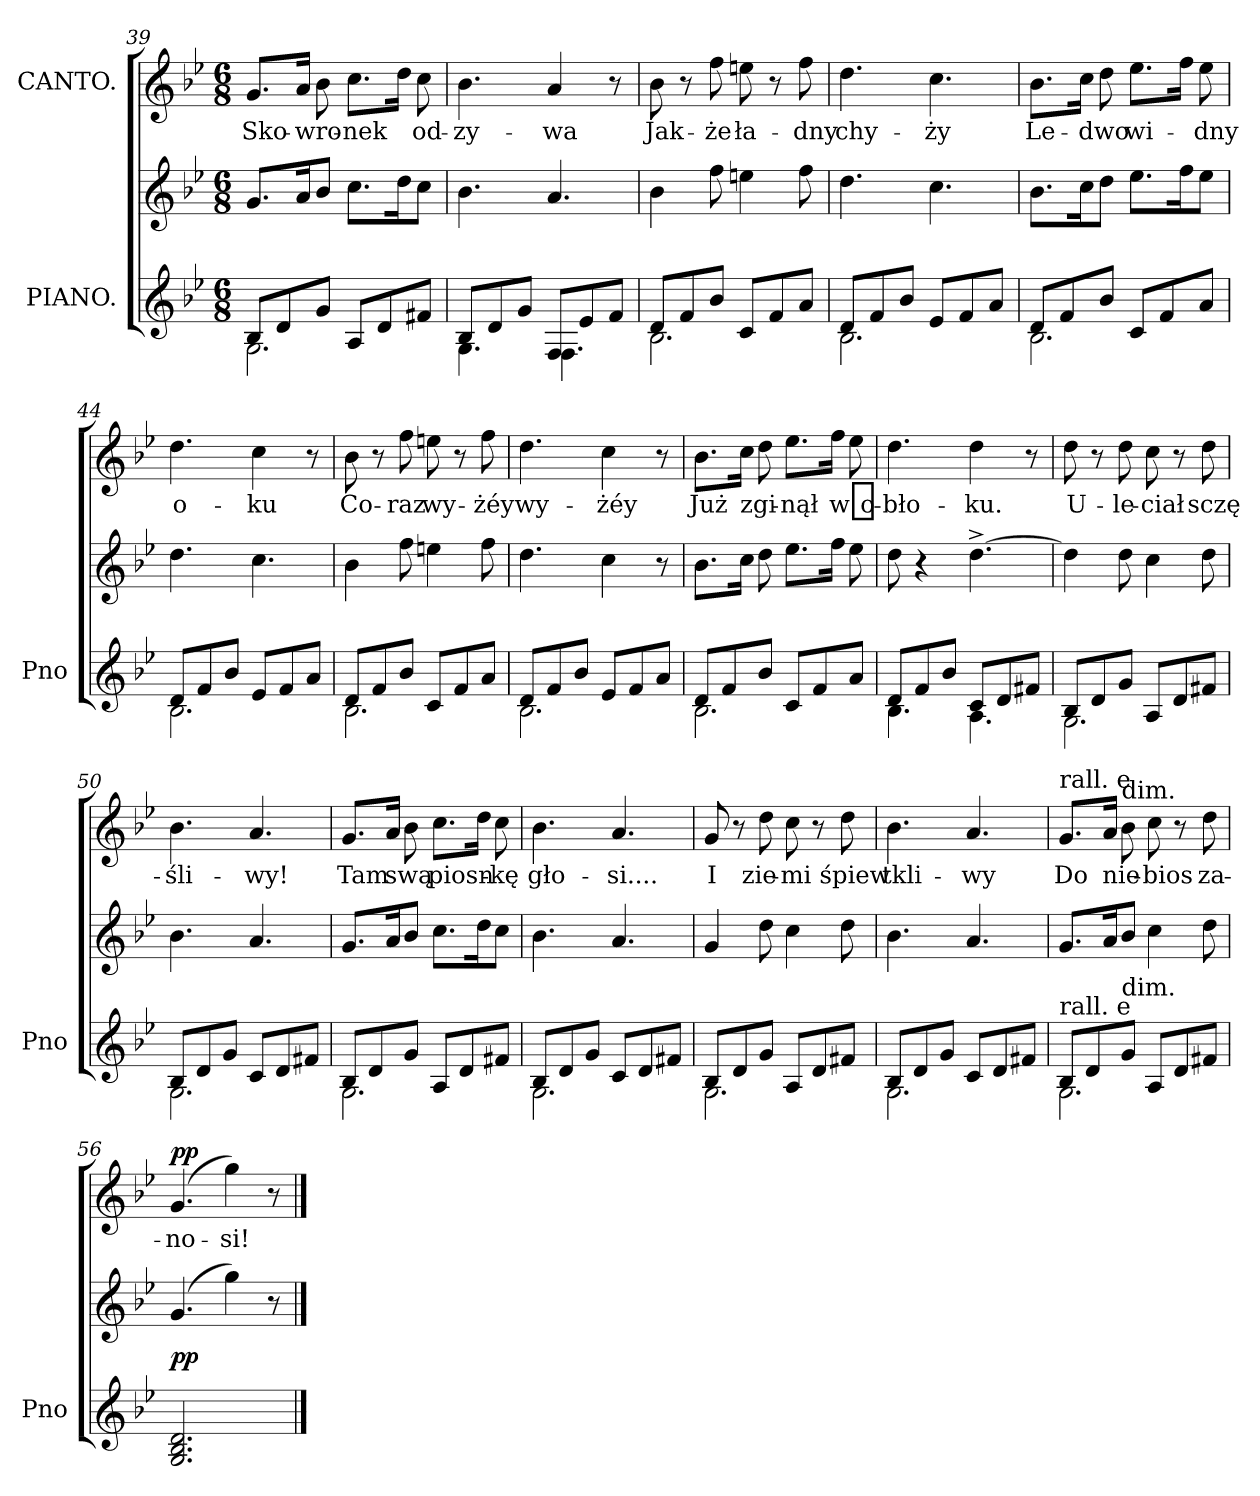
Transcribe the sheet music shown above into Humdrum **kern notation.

**kern	**kern	**dynam	**kern	**text	**dynam
*part2	*part2	*part2	*part1	*part1	*part1
*staff3	*staff2	*staff2/3	*staff1	*staff1	*staff1
*I"PIANO.	*	*	*I"CANTO.	*	*
*I'Pno	*	*	*	*	*
*clefG2	*clefG2	*	*clefG2	*	*
*k[b-e-]	*k[b-e-]	*	*k[b-e-]	*	*
*g:	*g:	*	*g:	*	*
*M6/8	*M6/8	*	*M6/8	*	*
=39	=39	=39	=39	=39	=39
*^	*	*	*	*	*
8B-L	2.G	8.gL	.	8.gL	Sko-	.
8d	.	.	.	.	.	.
.	.	16aK	.	16aJk	.	.
8gJ	.	8b-J	.	8b-	-wro-	.
8AL	.	8.ccL	.	8.ccL	-nek	.
8d	.	.	.	.	.	.
.	.	16ddK	.	16ddJk	.	.
8f#XJ	.	8ccJ	.	8cc	od-	.
=40	=40	=40	=40	=40	=40	=40
8B-L	4.G	4.b-	.	4.b-	-zy-	.
8d	.	.	.	.	.	.
8gJ	.	.	.	.	.	.
8FL	4.F	4.a	.	4a	-wa	.
8e-	.	.	.	.	.	.
8fJ	.	.	.	8r	.	.
=41	=41	=41	=41	=41	=41	=41
8dL	2.B-	4b-	.	8b-	Jak-	.
8f	.	.	.	8r	.	.
8b-J	.	8ff	.	8ff	-że	.
8cL	.	4een	.	8een	ła-	.
8f	.	.	.	8r	.	.
8aJ	.	8ff	.	8ff	-dny	.
=42	=42	=42	=42	=42	=42	=42
8dL	2.B-	4.dd	.	4.dd	chy-	.
8f	.	.	.	.	.	.
8b-J	.	.	.	.	.	.
8e-L	.	4.cc	.	4.cc	-ży	.
8f	.	.	.	.	.	.
8aJ	.	.	.	.	.	.
=43	=43	=43	=43	=43	=43	=43
8dL	2.B-	8.b-L	.	8.b-L	Le-	.
8f	.	.	.	.	.	.
.	.	16ccK	.	16ccJk	.	.
8b-J	.	8ddJ	.	8dd	-dwo	.
8cL	.	8.ee-L	.	8.ee-L	wi-	.
8f	.	.	.	.	.	.
.	.	16ffK	.	16ffJk	.	.
8aJ	.	8ee-J	.	8ee-	-dny	.
=44	=44	=44	=44	=44	=44	=44
8dL	2.B-	4.dd	.	4.dd	o-	.
8f	.	.	.	.	.	.
8b-J	.	.	.	.	.	.
8e-L	.	4.cc	.	4cc	-ku	.
8f	.	.	.	.	.	.
8aJ	.	.	.	8r	.	.
=45	=45	=45	=45	=45	=45	=45
8dL	2.B-	4b-	.	8b-	Co-	.
8f	.	.	.	8r	.	.
8b-J	.	8ff	.	8ff	-raz	.
8cL	.	4een	.	8een	wy-	.
8f	.	.	.	8r	.	.
8aJ	.	8ff	.	8ff	-żéy	.
=46	=46	=46	=46	=46	=46	=46
8dL	2.B-	4.dd	.	4.dd	wy-	.
8f	.	.	.	.	.	.
8b-J	.	.	.	.	.	.
8e-L	.	4cc	.	4cc	-żéy	.
8f	.	.	.	.	.	.
8aJ	.	8r	.	8r	.	.
=47	=47	=47	=47	=47	=47	=47
8dL	2.B-	8.b-L	.	8.b-L	Już	.
8f	.	.	.	.	.	.
.	.	16ccJk	.	16ccJk	.	.
8b-J	.	8dd	.	8dd	zgi-	.
8cL	.	8.ee-L	.	8.ee-L	-nął	.
8f	.	.	.	.	.	.
.	.	16ffJk	.	16ffJk	.	.
8aJ	.	8ee-	.	8ee-	w o-	.
=48	=48	=48	=48	=48	=48	=48
8dL	4.B-	8dd	.	4.dd	bło-	.
8f	.	4r	.	.	.	.
8b-J	.	.	.	.	.	.
8cL	4.A	[4.dd^<	.	4dd	-ku.	.
8d	.	.	.	.	.	.
8f#XJ	.	.	.	8r	.	.
=49	=49	=49	=49	=49	=49	=49
8B-L	2.G	4dd]	.	8dd	U-	.
8d	.	.	.	8r	.	.
8gJ	.	8dd	.	8dd	-le-	.
8AL	.	4cc	.	8cc	-ciał	.
8d	.	.	.	8r	.	.
8f#XJ	.	8dd	.	8dd	sczę-	.
=50	=50	=50	=50	=50	=50	=50
8B-L	2.G	4.b-	.	4.b-	-śli-	.
8d	.	.	.	.	.	.
8gJ	.	.	.	.	.	.
8cL	.	4.a	.	4.a	-wy!	.
8d	.	.	.	.	.	.
8f#XJ	.	.	.	.	.	.
=51	=51	=51	=51	=51	=51	=51
8B-L	2.G	8.gL	.	8.gL	Tam	.
8d	.	.	.	.	.	.
.	.	16aK	.	16aJk	.	.
8gJ	.	8b-J	.	8b-	swą	.
8AL	.	8.ccL	.	8.ccL	piosn-	.
8d	.	.	.	.	.	.
.	.	16ddK	.	16ddJk	.	.
8f#XJ	.	8ccJ	.	8cc	-kę	.
=52	=52	=52	=52	=52	=52	=52
8B-L	2.G	4.b-	.	4.b-	gło-	.
8d	.	.	.	.	.	.
8gJ	.	.	.	.	.	.
8cL	.	4.a	.	4.a	-si....	.
8d	.	.	.	.	.	.
8f#XJ	.	.	.	.	.	.
=53	=53	=53	=53	=53	=53	=53
8B-L	2.G	4g	.	8g	I	.
8d	.	.	.	8r	.	.
8gJ	.	8dd	.	8dd	zie-	.
8AL	.	4cc	.	8cc	-mi	.
8d	.	.	.	8r	.	.
8f#XJ	.	8dd	.	8dd	śpiew	.
=54	=54	=54	=54	=54	=54	=54
8B-L	2.G	4.b-	.	4.b-	tkli-	.
8d	.	.	.	.	.	.
8gJ	.	.	.	.	.	.
8cL	.	4.a	.	4.a	-wy	.
8d	.	.	.	.	.	.
8f#XJ	.	.	.	.	.	.
=55	=55	=55	=55	=55	=55	=55
!	!	!	!	!LO:TX:a:t=rall. e	!	!
!LO:TX:a:t=rall. e	!	!	!	!	!	!
8B-L	2.G	8.gL	.	8.gL	Do	.
8d	.	.	.	.	.	.
.	.	16aK	.	16aJk	.	.
!	!	!	!	!LO:TX:a:t=dim.	!	!
!	!	!LO:TX:c:t=dim.	!	!	!	!
8gJ	.	8b-J	.	8b-	nie-	.
8AL	.	4cc	.	8cc	-bios	.
8d	.	.	.	8r	.	.
8f#XJ	.	8dd	.	8dd	za-	.
*v	*v	*	*	*	*	*
=56	=56	=56	=56	=56	=56
!	!	!	!	!	!LO:DY:a
2.G 2.B- 2.d	(4.g	pp	(4.g	-no-	pp
.	4gg)	.	4gg)	-si!	.
.	8r	.	8r	.	.
==	==	==	==	==	==
*-	*-	*-	*-	*-	*-
